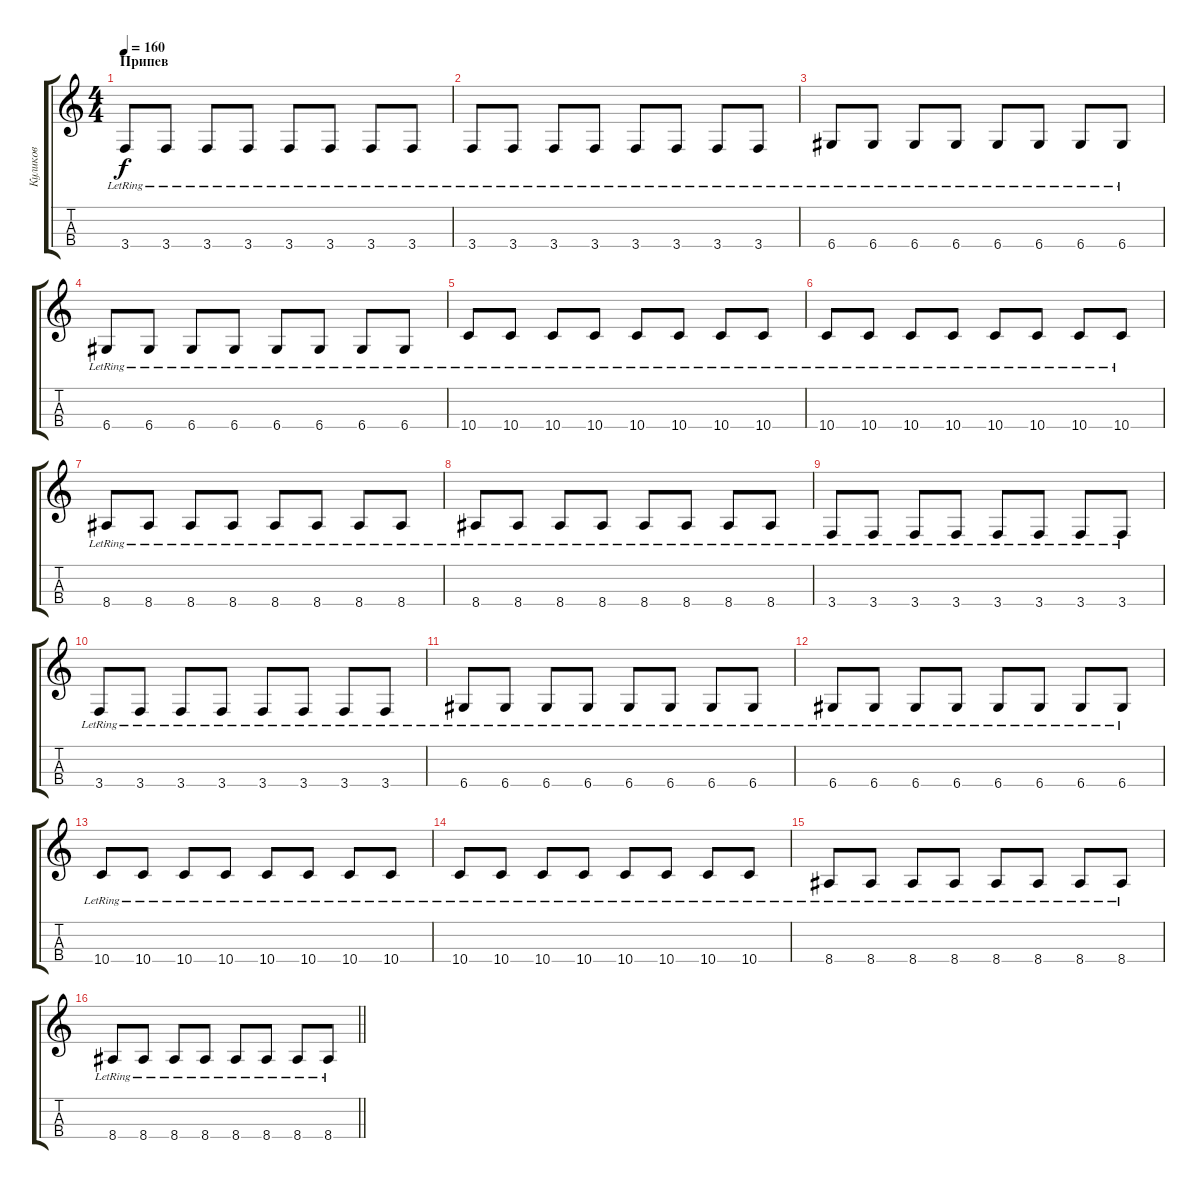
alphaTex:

\track ("Куликов" "Куликов") {instrument electricbassfinger}
\staff {score tabs}
\tuning (G3 D3 A2 D2) {hide}
\ts (4 4)
\section ("" "Припев")
\tempo 160
\clef g2
\ks c
3.4{lr}.8{dy f} 3.4{lr}.8 3.4{lr}.8 3.4{lr}.8 3.4{lr}.8 3.4{lr}.8 3.4{lr}.8 3.4{lr}.8 |
3.4{lr}.8 3.4{lr}.8 3.4{lr}.8 3.4{lr}.8 3.4{lr}.8 3.4{lr}.8 3.4{lr}.8 3.4{lr}.8 |
6.4{lr}.8 6.4{lr}.8 6.4{lr}.8 6.4{lr}.8 6.4{lr}.8 6.4{lr}.8 6.4{lr}.8 6.4{lr}.8 |
6.4{lr}.8 6.4{lr}.8 6.4{lr}.8 6.4{lr}.8 6.4{lr}.8 6.4{lr}.8 6.4{lr}.8 6.4{lr}.8 |
10.4{lr}.8 10.4{lr}.8 10.4{lr}.8 10.4{lr}.8 10.4{lr}.8 10.4{lr}.8 10.4{lr}.8 10.4{lr}.8 |
10.4{lr}.8 10.4{lr}.8 10.4{lr}.8 10.4{lr}.8 10.4{lr}.8 10.4{lr}.8 10.4{lr}.8 10.4{lr}.8 |
8.4{lr}.8 8.4{lr}.8 8.4{lr}.8 8.4{lr}.8 8.4{lr}.8 8.4{lr}.8 8.4{lr}.8 8.4{lr}.8 |
8.4{lr}.8 8.4{lr}.8 8.4{lr}.8 8.4{lr}.8 8.4{lr}.8 8.4{lr}.8 8.4{lr}.8 8.4{lr}.8 |
3.4{lr}.8 3.4{lr}.8 3.4{lr}.8 3.4{lr}.8 3.4{lr}.8 3.4{lr}.8 3.4{lr}.8 3.4{lr}.8 |
3.4{lr}.8 3.4{lr}.8 3.4{lr}.8 3.4{lr}.8 3.4{lr}.8 3.4{lr}.8 3.4{lr}.8 3.4{lr}.8 |
6.4{lr}.8 6.4{lr}.8 6.4{lr}.8 6.4{lr}.8 6.4{lr}.8 6.4{lr}.8 6.4{lr}.8 6.4{lr}.8 |
6.4{lr}.8 6.4{lr}.8 6.4{lr}.8 6.4{lr}.8 6.4{lr}.8 6.4{lr}.8 6.4{lr}.8 6.4{lr}.8 |
10.4{lr}.8 10.4{lr}.8 10.4{lr}.8 10.4{lr}.8 10.4{lr}.8 10.4{lr}.8 10.4{lr}.8 10.4{lr}.8 |
10.4{lr}.8 10.4{lr}.8 10.4{lr}.8 10.4{lr}.8 10.4{lr}.8 10.4{lr}.8 10.4{lr}.8 10.4{lr}.8 |
8.4{lr}.8 8.4{lr}.8 8.4{lr}.8 8.4{lr}.8 8.4{lr}.8 8.4{lr}.8 8.4{lr}.8 8.4{lr}.8 |
\barLineRight lightlight
8.4{lr}.8 8.4{lr}.8 8.4{lr}.8 8.4{lr}.8 8.4{lr}.8 8.4{lr}.8 8.4{lr}.8 8.4{lr}.8
